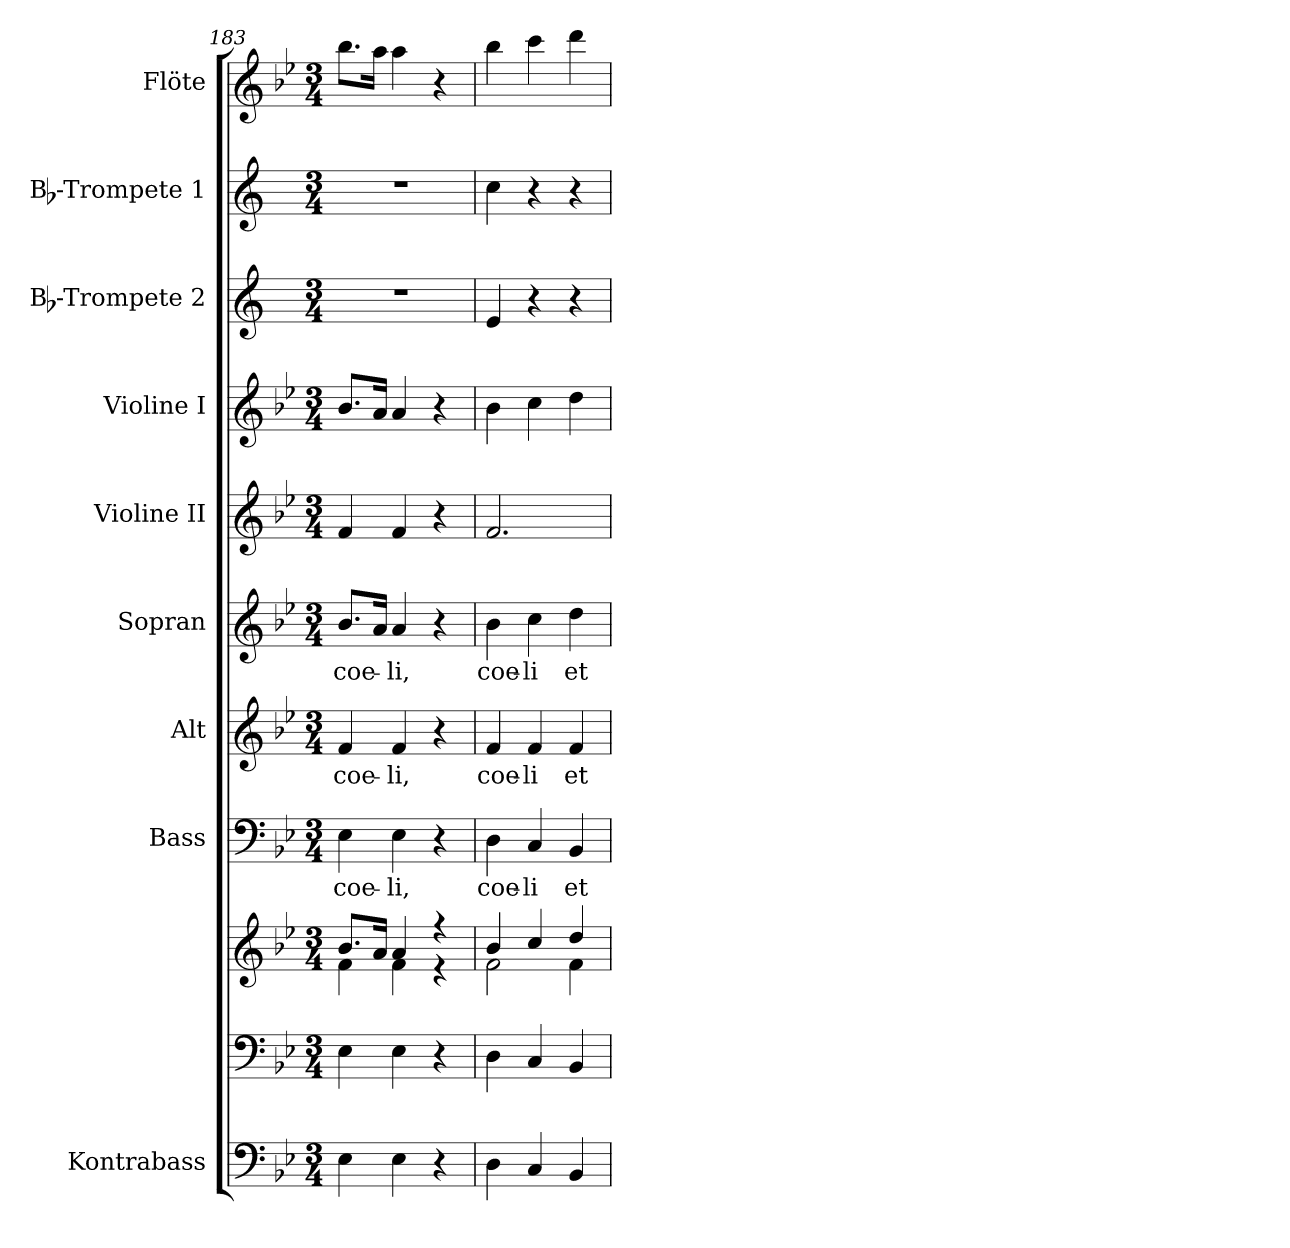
**kern	**kern	**kern	**kern	**text	**kern	**text	**kern	**text	**kern	**kern	**kern	**kern	**kern
*part10	*part9	*part9	*part8	*part8	*part7	*part7	*part6	*part6	*part5	*part4	*part3	*part2	*part1
*staff11	*staff10	*staff9	*staff8	*staff8	*staff7	*staff7	*staff6	*staff6	*staff5	*staff4	*staff3	*staff2	*staff1
*I"Kontrabass	*	*	*I"Bass	*	*I"Alt	*	*I"Sopran	*	*I"Violine II	*I"Violine I	*I"Bb-Trompete 2	*I"Bb-Trompete 1	*I"Flöte
*I'Kb.	*	*	*I'B.	*	*I'A.	*	*I'S.	*	*I'Vl. II	*I'Vl. I	*I'Bb Trp. 2	*I'Bb Trp. 1	*I'Fl.
*clefF4	*clefF4	*clefG2	*clefF4	*	*clefG2	*	*clefG2	*	*clefG2	*clefG2	*clefG2	*clefG2	*clefG2
*ITrd7c12	*	*	*	*	*	*	*	*	*	*	*ITrd1c2	*ITrd1c2	*
*k[b-e-]	*k[b-e-]	*k[b-e-]	*k[b-e-]	*	*k[b-e-]	*	*k[b-e-]	*	*k[b-e-]	*k[b-e-]	*k[b-e-]	*k[b-e-]	*k[b-e-]
*B-:	*B-:	*B-:	*B-:	*	*B-:	*	*B-:	*	*B-:	*B-:	*B-:	*B-:	*B-:
*M3/4	*M3/4	*M3/4	*M3/4	*	*M3/4	*	*M3/4	*	*M3/4	*M3/4	*M3/4	*M3/4	*M3/4
=183	=183	=183	=183	=183	=183	=183	=183	=183	=183	=183	=183	=183	=183
*	*	*^	*	*	*	*	*	*	*	*	*	*	*
!	!	!	!	!	!LO:LY:b	!	!LO:LY:b	!	!LO:LY:b	!	!	!	!	!
4EE-\	4E-\	8.b-/L	4f\	4E-\	coe-	4f/	coe-	8.b-/L	coe-	4f/	8.b-/L	2.r	2.r	8.bb-\L
.	.	16a/Jk	.	.	.	.	.	16a/Jk	.	.	16a/Jk	.	.	16aa\Jk
!	!	!	!	!	!LO:LY:b	!	!LO:LY:b	!	!LO:LY:b	!	!	!	!	!
4EE-\	4E-\	4a/	4f\	4E-\	-li,	4f/	-li,	4a/	-li,	4f/	4a/	.	.	4aa\
4r	4r	4r	4r	4r	.	4r	.	4r	.	4r	4r	.	.	4r
=184	=184	=184	=184	=184	=184	=184	=184	=184	=184	=184	=184	=184	=184	=184
!	!	!	!	!	!LO:LY:b	!	!LO:LY:b	!	!LO:LY:b	!	!	!	!	!
4DD\	4D\	4b-/	2f\	4D\	coe-	4f/	coe-	4b-\	coe-	2.f/	4b-\	4d/	4b-\	4bb-\
!	!	!	!	!	!LO:LY:b	!	!LO:LY:b	!	!LO:LY:b	!	!	!	!	!
4CC/	4C/	4cc/	.	4C/	-li	4f/	-li	4cc\	-li	.	4cc\	4r	4r	4ccc\
!	!	!	!	!	!LO:LY:b	!	!LO:LY:b	!	!LO:LY:b	!	!	!	!	!
4BBB-/	4BB-/	4dd/	4f\	4BB-/	et	4f/	et	4dd\	et	.	4dd\	4r	4r	4ddd\
*	*	*v	*v	*	*	*	*	*	*	*	*	*	*	*
=	=	=	=	=	=	=	=	=	=	=	=	=	=
*-	*-	*-	*-	*-	*-	*-	*-	*-	*-	*-	*-	*-	*-
